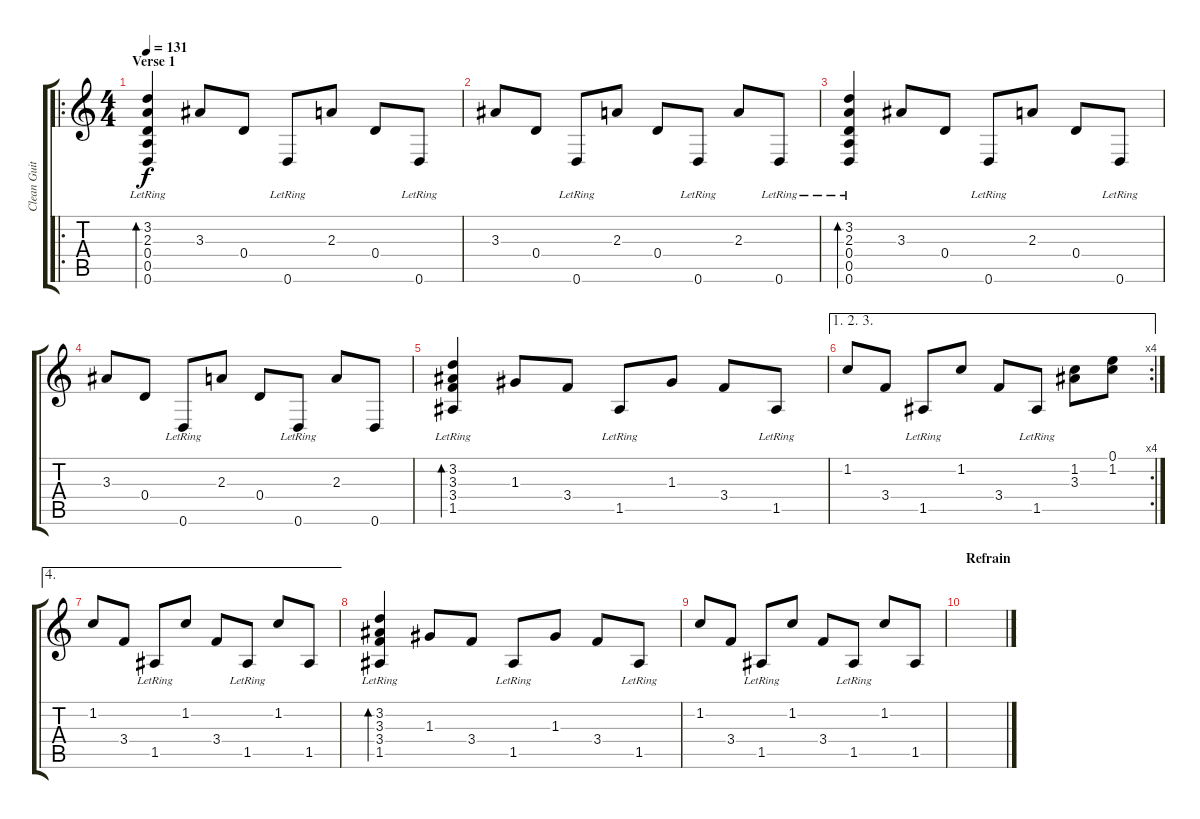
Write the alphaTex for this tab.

\track ("Clean Guitar" "Clean Guit") {instrument electricguitarjazz}
\staff {score tabs}
\tuning (E4 B3 G3 D3 A2 D2) {hide}
\ro
\ts (4 4)
\section ("" "Verse 1")
\tempo 131
\clef g2
\ks c
(3.2{lr} 2.3{lr} 0.4{lr} 0.5{lr} 0.6{lr}).4{bd 120 dy f} 3.3.8 0.4.8 0.6{lr}.8 2.3.8 0.4.8 0.6{lr}.8 |
3.3.8 0.4.8 0.6{lr}.8 2.3.8 0.4.8 0.6{lr}.8 2.3.8 0.6{lr}.8 |
(3.2{lr} 2.3{lr} 0.4{lr} 0.5{lr} 0.6{lr}).4{bd 120} 3.3.8 0.4.8 0.6{lr}.8 2.3.8 0.4.8 0.6{lr}.8 |
3.3.8 0.4.8 0.6{lr}.8 2.3.8 0.4.8 0.6{lr}.8 2.3.8 0.6.8 |
(3.2{lr} 3.3{lr} 3.4{lr} 1.5{lr}).4{bd 120} 1.3.8 3.4.8 1.5{lr}.8 1.3.8 3.4.8 1.5{lr}.8 |
\ae (1 2 3)
\rc 4
1.2.8 3.4.8 1.5{lr}.8 1.2.8 3.4.8 1.5{lr}.8 (1.2 3.3).8 (0.1 1.2).8 |
\ae 4
1.2.8 3.4.8 1.5{lr}.8 1.2.8 3.4.8 1.5{lr}.8 1.2.8 1.5.8 |
(3.2 3.3 3.4 1.5{lr}).4{bd 240} 1.3.8 3.4.8 1.5{lr}.8 1.3.8 3.4.8 1.5{lr}.8 |
1.2.8 3.4.8 1.5{lr}.8 1.2.8 3.4.8 1.5{lr}.8 1.2.8 1.5.8 |
\section ("" "Refrain")
